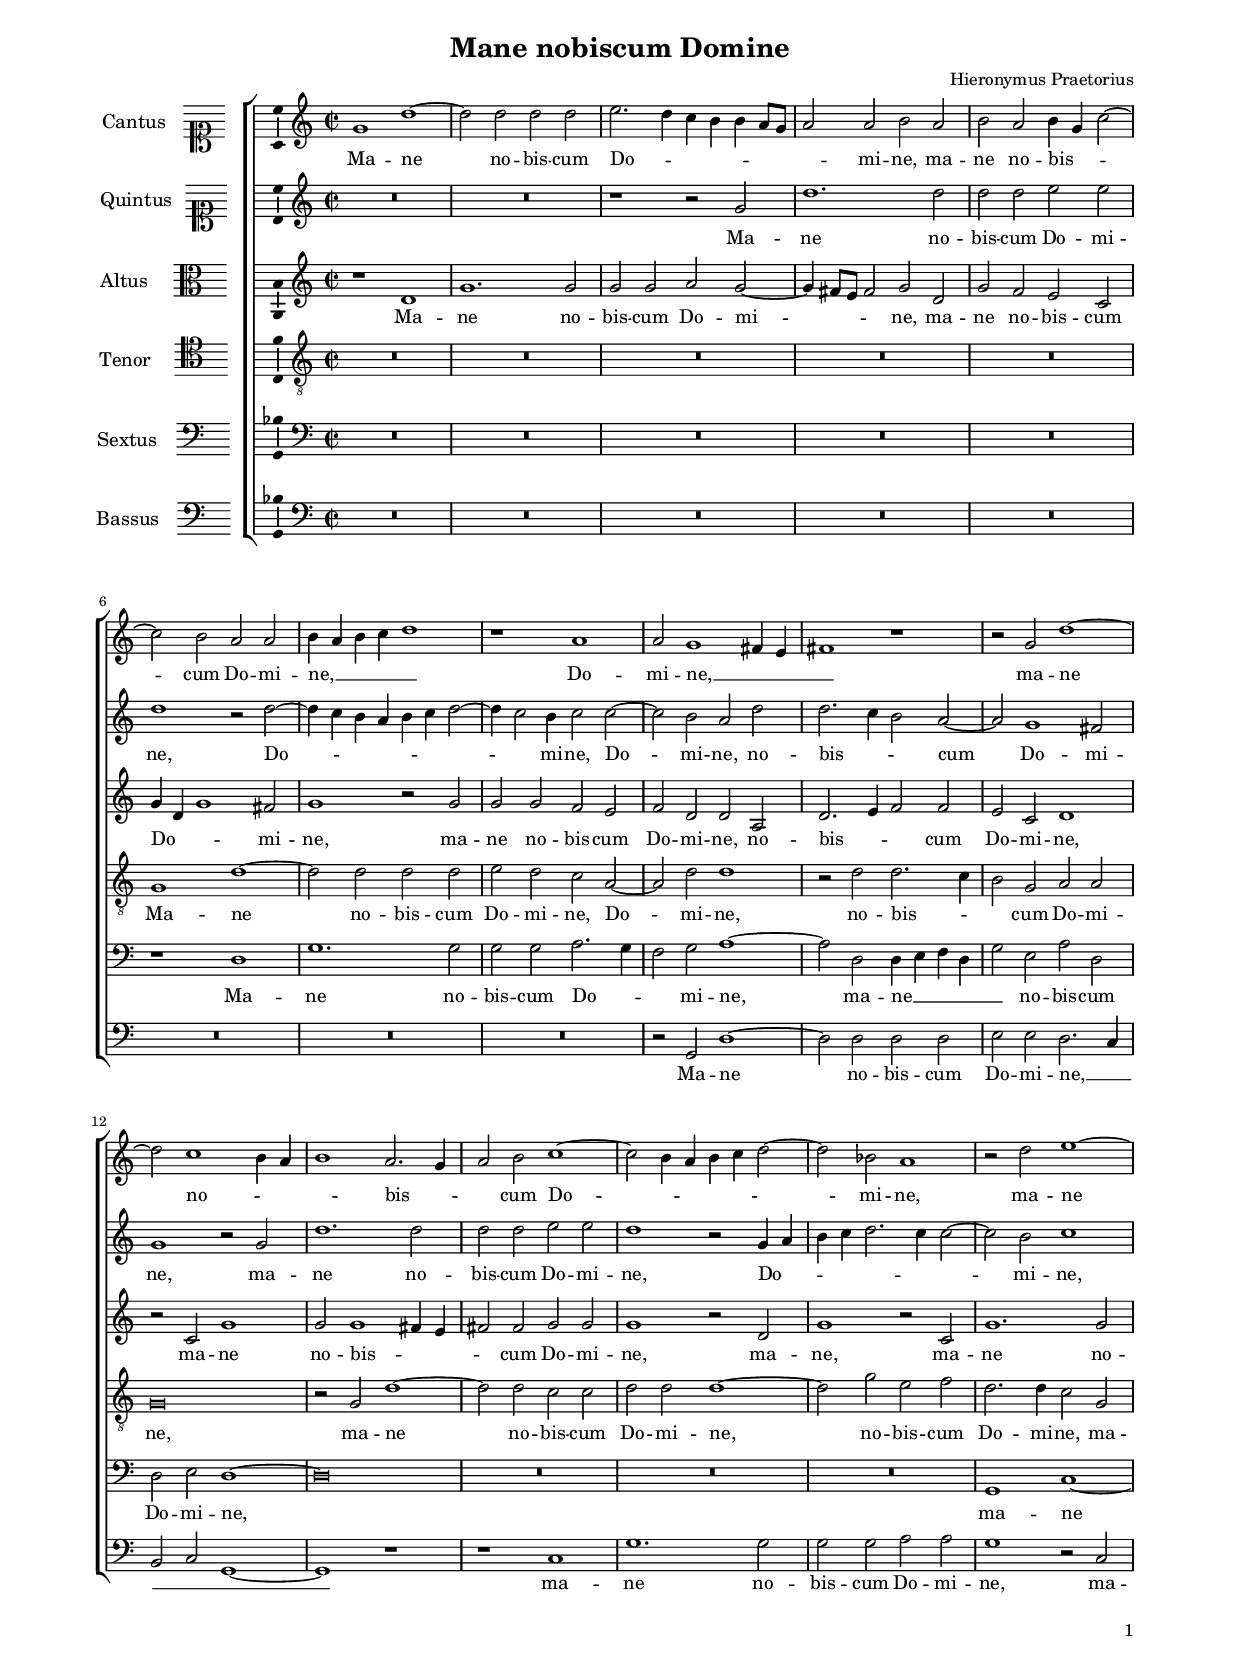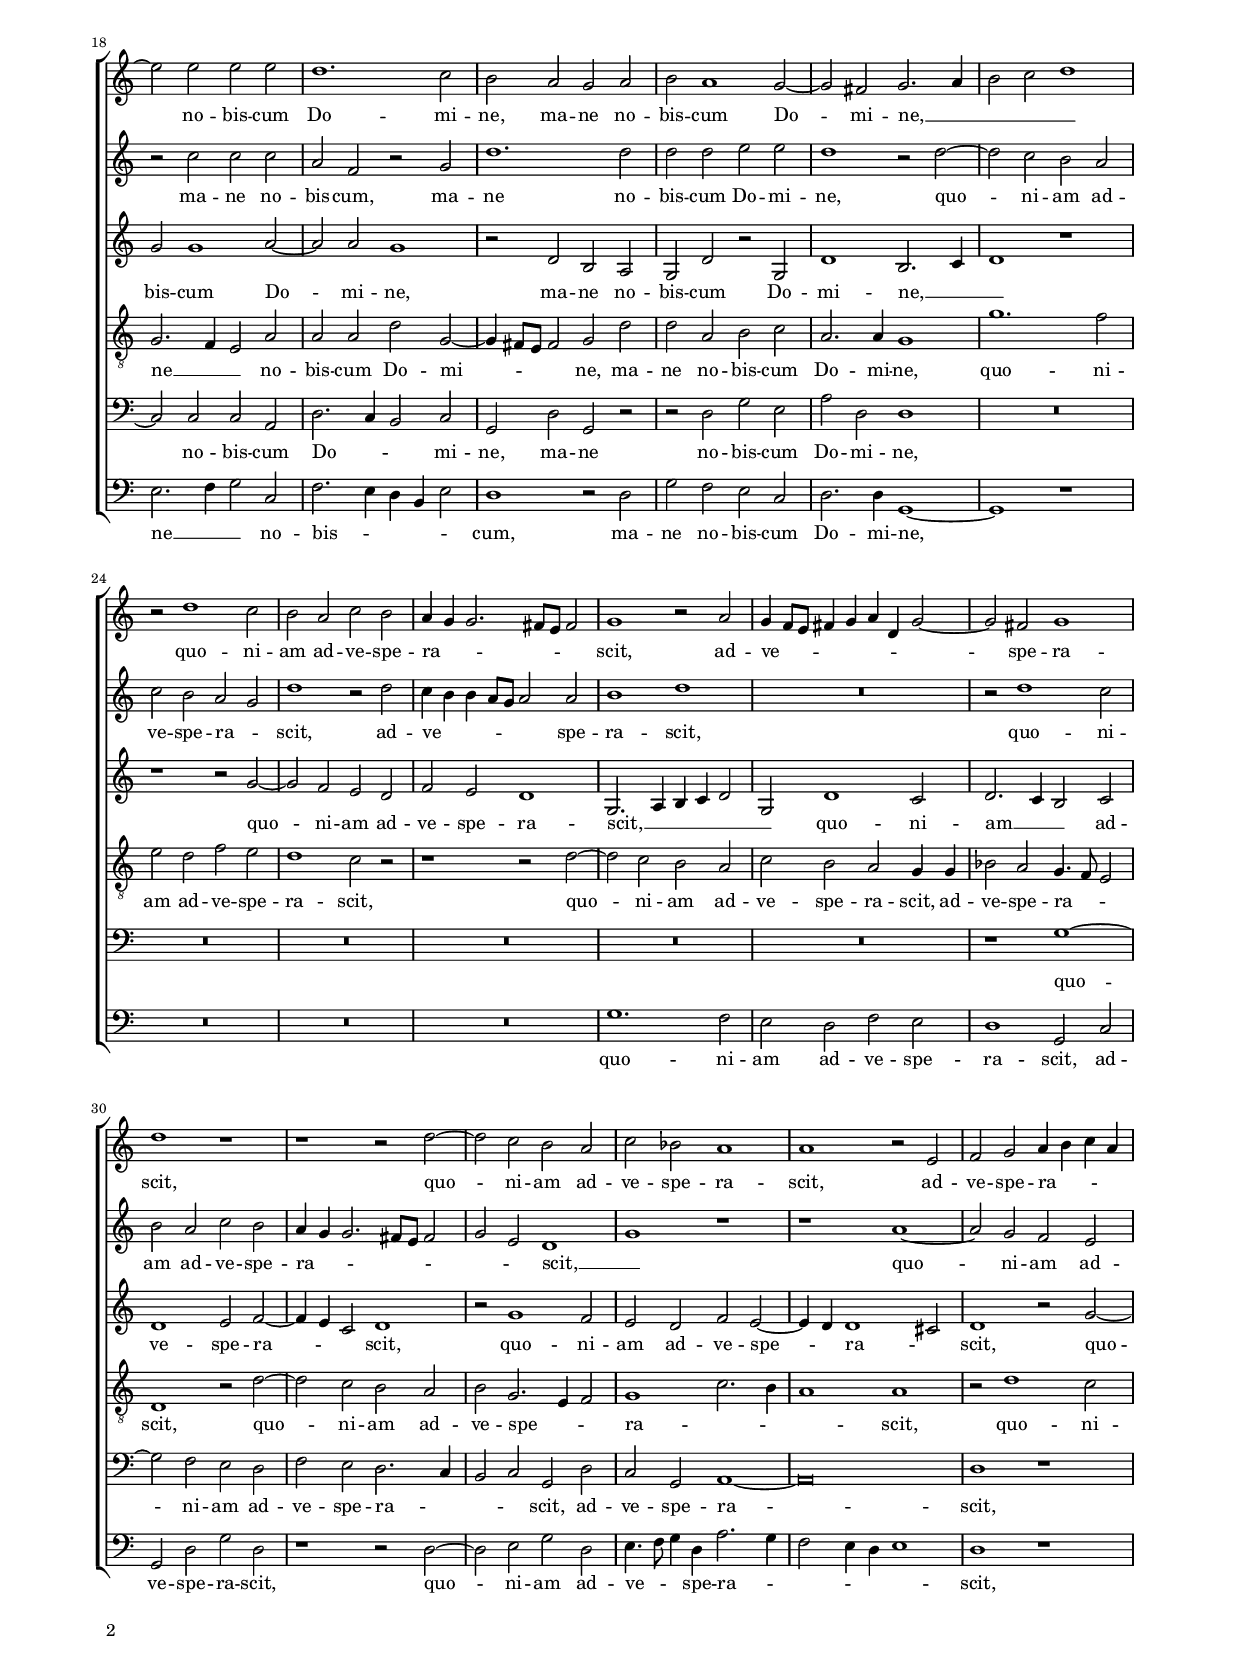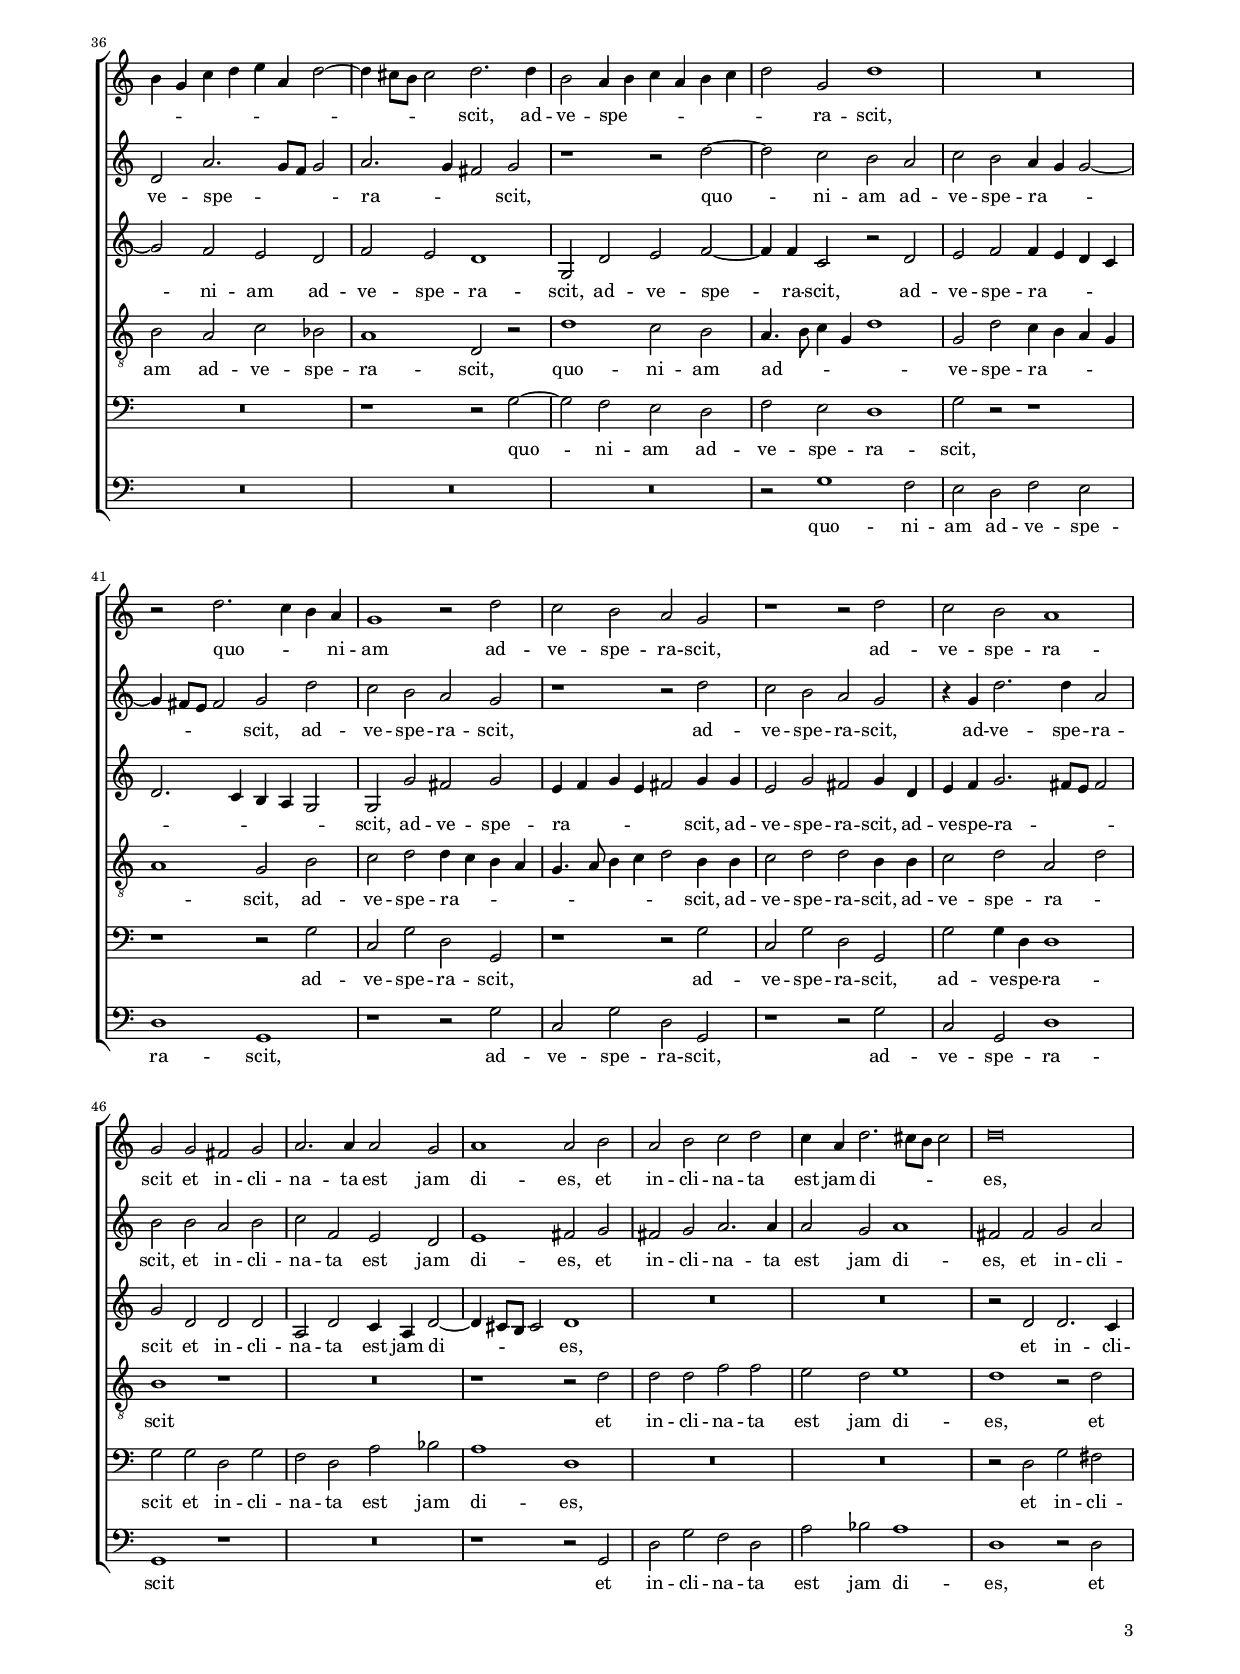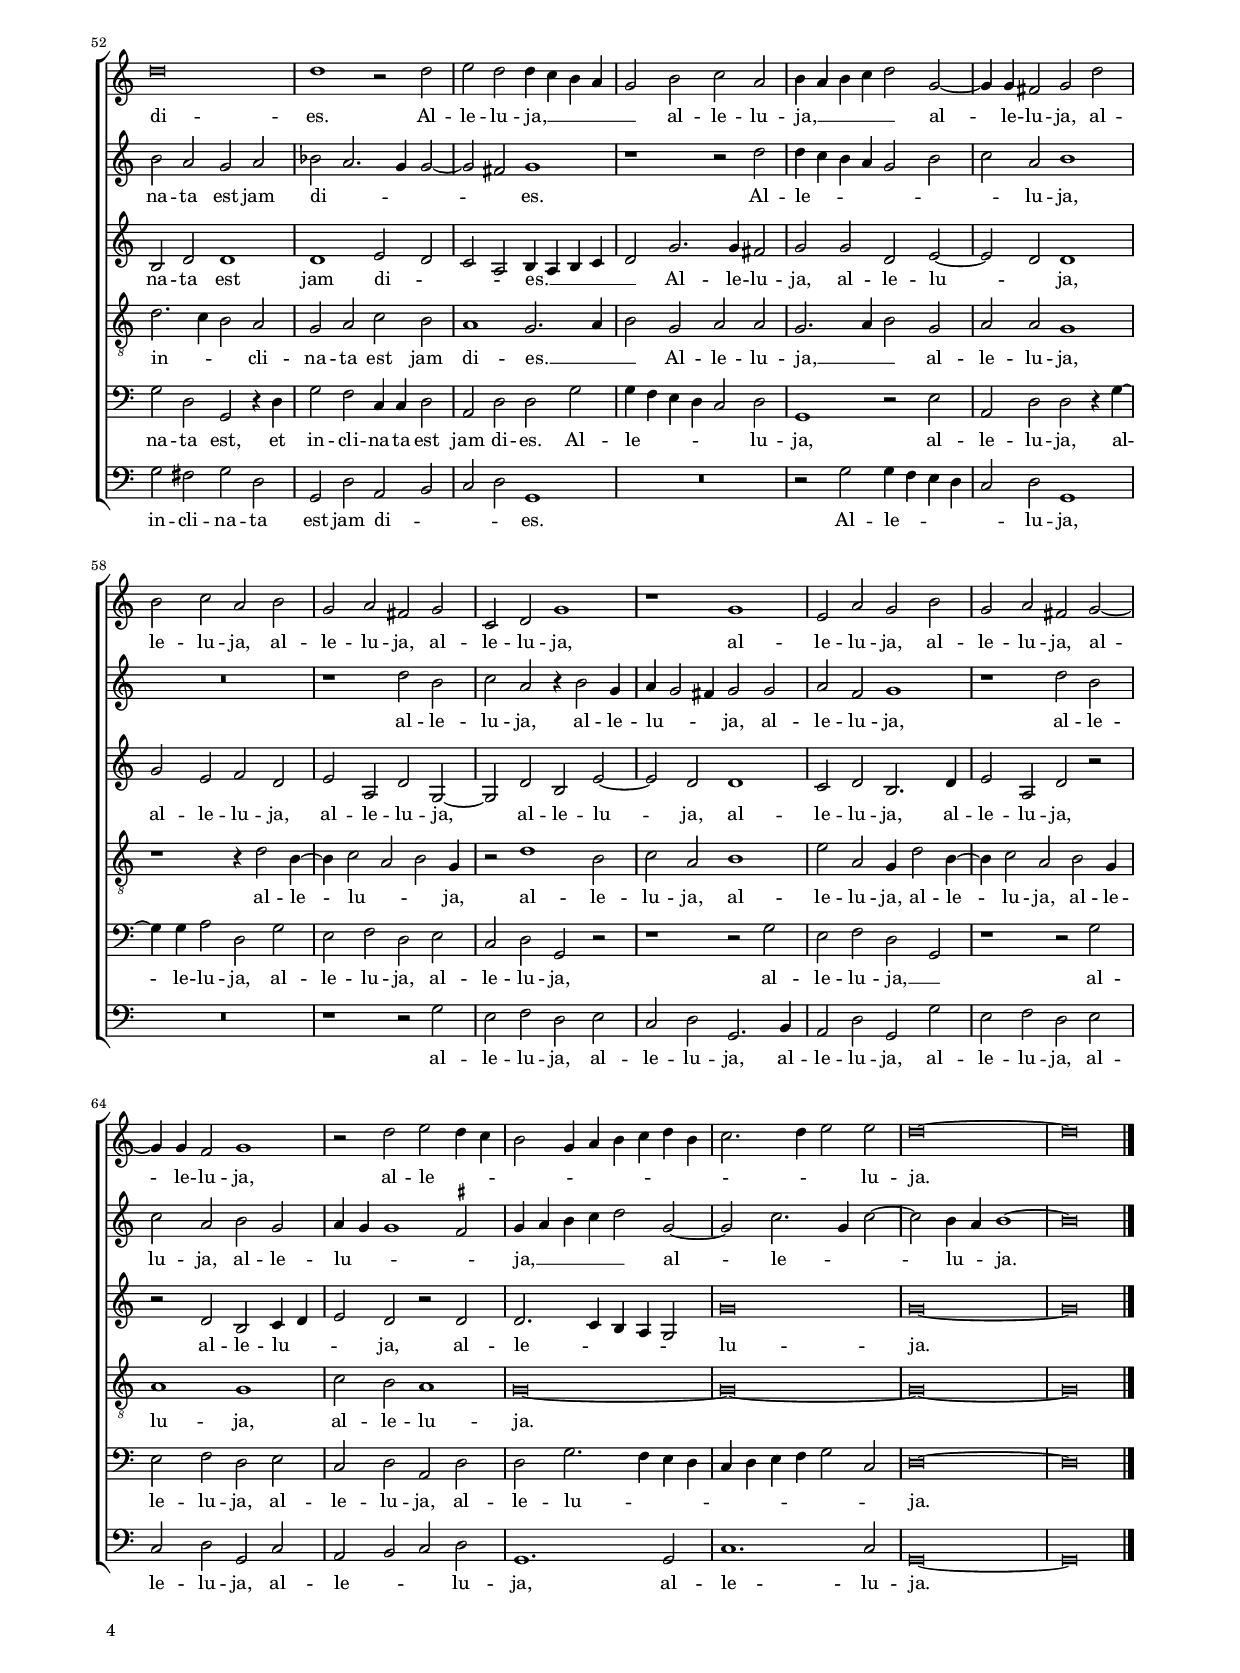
\header
{
  title="Mane nobiscum Domine"
  composer="Hieronymus Praetorius"
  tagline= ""
}

\version "2.24.2"
\language deutsch
#(set-global-staff-size 15)
% #(set-default-paper-size "letter")
#(ly:set-option 'point-and-click #f)


\paper
	{
	top-margin = 1.5 \cm
	bottom-margin = 1 \cm
	left-margin = 1.8 \cm
	right-margin = 1.8 \cm
	ragged-bottom = ##f
	ragged-last-bottom = ##f
	print-page-number = ##f
	system-system-spacing = #'((basic-distance . 16) (minimum-distance . 14) (padding . 5) (strechability . 250))
	oddFooterMarkup=\markup   \fill-line { "" \fromproperty #'page:page-number-string }
	evenFooterMarkup=\markup  \fill-line { \fromproperty #'page:page-number-string "" }
	last-bottom-spacing = #'((basic-distance . 12) (minimum-distance . 7) (padding . 4))
	systems-per-page = 3
%	page-count = 4
%	min-systems-per-page = 3
	}


global = {
	\key c \major
	\time 2/2 \set Score.measureLength = #(ly:make-moment 2/1)
	\skip 1*2*69 \bar "|."
	}

ficta = { \once \set suggestAccidentals = ##t }
	
forget = #(define-music-function (music) (ly:music?) #{
	\accidentalStyle forget
	$music
	\accidentalStyle default
	#})



incipitcantus = \markup { \score {
	{
	\set Staff.instrumentName = \markup { \fontsize #1 "Cantus" }
	\key c \major
	\clef soprano
	s4 \bar ""
	}
	\layout  {
	raggedright = ##t
	indent = 1.6 \cm
	line-width = 2.5 \cm
	\context { \Staff \remove Time_signature_engraver }
	\override Staff.Clef.Y-extent = #'(0 . 0)
	}} \hspace #1 }


incipitsextus = \markup { \score {
	{
	\set Staff.instrumentName = \markup { \fontsize #1 "Quintus" }
	\key c \major
	\clef soprano
	s4 \bar ""
	}
	\layout  {
	raggedright = ##t
	indent = 1.6 \cm
	line-width = 2.5 \cm
	\context { \Staff \remove Time_signature_engraver }
	\override Staff.Clef.Y-extent = #'(0 . 0)
	}} \hspace #1 }


incipitaltus = \markup { \score {
	{
	\set Staff.instrumentName = \markup { \fontsize #1 "Altus" }
	\key c \major
	\clef alto
	s4 \bar ""
	}
	\layout  {
	raggedright = ##t
	indent = 1.6 \cm
	line-width = 2.5 \cm
	\context { \Staff \remove Time_signature_engraver }
	\override Staff.Clef.Y-extent = #'(0 . 0)
	}} \hspace #1 }


incipittenor = \markup { \score {
	{
	\set Staff.instrumentName = \markup { \fontsize #1 "Tenor" }
	\key c \major
	\clef tenor
	s4 \bar ""
	}
	\layout  {
	raggedright = ##t
	indent = 1.6 \cm
	line-width = 2.5 \cm
	\context { \Staff \remove Time_signature_engraver }
	\override Staff.Clef.Y-extent = #'(0 . 0)
	}} \hspace #1 }


incipitquintus = \markup { \score {
	{
	\set Staff.instrumentName = \markup { \fontsize #1 "Sextus" }
	\key c \major
	\clef bass
	s4 \bar ""
	}
	\layout  {
	raggedright = ##t
	indent = 1.6 \cm
	line-width = 2.5 \cm
	\context { \Staff \remove Time_signature_engraver }
	\override Staff.Clef.Y-extent = #'(0 . 0)
	}} \hspace #1 }


incipitbassus = \markup { \score {
	{
	\set Staff.instrumentName = \markup { \fontsize #1 "Bassus" }
	\key c \major
	\clef bass
	s4 \bar ""
	}
	\layout  {
	raggedright = ##t
	indent = 1.6 \cm
	line-width = 2.5 \cm
	\context { \Staff \remove Time_signature_engraver }
	\override Staff.Clef.Y-extent = #'(0 . 0)
	}} \hspace #1 }


cantus =  \relative c''
	{
	g1 d'~
	d2 d d d
	e2. d4 c4 h h a8 g
	a2 a h a
%5
	h2 a h4 g c2~ |
	c2 h a a
	h4 a h c d1
	r1 a
	a2 g1 fis4 e
%10
	fis1 r |
	r2 g d'1~
	d2 c1 h4 a
	h1 a2. g4
	a2 h c1~
%15
	c2 h4 a h c d2~ |
	d2 b a1
	r2 d e1~
	e2 e e e
	d1. c2
%20
	h2 a g a |
	h2 a1 g2~
	g2 fis g2. a4
	h2 c d1
	r2 d1 c2
%25
	h2 a c h |
	a4 g g2. fis8 e fis2
	g1 r2 a
	g4 f8 e fis4 g a d, g2~
	g2 fis g1
%30
	d'1 r |
	r1 r2 d~
	d2 c h a
	c2 b a1
	a1 r2 e
%35
	f2 g a4 h c a |
	h4 g c d e a, d2~
	d4 cis8 h cis2 d2. d4
	h2 a4 h c a h c
	d2 g, d'1
%40
	R\breve |
	r2 d2. c4 h a
	g1 r2 d'
	c2 h a g
	r1 r2 d'
%45
	c2 h a1 |
	g2 g fis g
	a2. a4 a2 g
	a1 a2 h
	a2 h c d
%50
	c4 a d2. cis8 h cis2 |
	d\breve
	d\breve
	d1 r2 d
	e2 d d4 c h a
%55
	g2 h c a |
	h4 a h c d2 g,~
	g4 g fis2 g d'
	h2 c a h
	g2 a fis g
%60
	c,2 d g1 | % editorial
	r1 g   % editorial
	e2 a g2 h  % editorial
	g2 a fis2 g2~
	g4 g4 f2 g1
%65' 
	r2 d' e2 d4 c |
	h2 g4 a h c d h
	c2. d4 e2 e
	d\breve~
	d\breve |
	}


sextus = \relative c''
	{
	R\breve
	R\breve
	r1 r2 g
	d'1. d2
%5
	d2 d e e |
	d1 r2 d~
	d4 c h a h c d2~
	d4 c2 h4 c2 c~
	c2 h a d
%10
	d2. c4 h2 a~ |
	a2 g1 fis2
	g1 r2 g
	d'1. d2
	d2 d e e
%15
	d1 r2 g,4 a |
	h4 c d2. c4 c2~
	c2 h c1
	r2 c c c
	a2 f r g
%20
	d'1. d2 |
	d2 d e e
	d1 r2 d~
	d2 c h a
	c2 h a g
%25
	d'1 r2 d |
	c4 h h a8 g a2 a
	h1 d
	R\breve
	r2 d1 c2
%30
	h2 a c h |
	a4 g g2. fis8 e fis2
	g2 e d1
	g1 r
	r1 a~
%35
	a2 g f e |
	d2 a'2. g8 f g2
	a2. g4 fis2 g
	r1 r2 d'~
	d2 c h a
%40
	c2 h a4 g g2~ |
	g4 fis8 e fis2 g d'
	c2 h a g
	r1 r2 d'
	c2 h a g
%45
	r4 g d'2. d4 a2 |
	h2 h a h
	c2 f, e d
	e1 fis2 g
	fis2 g a2. a4
%50
	a2 g a1 |
	fis2 fis g a
	h2 a g a
	b2 a2. g4 g2~
	g2 fis g1
%55
	r1 r2 d' |
	d4 c h a g2 h
	c2 a h1
	R\breve
	r1 d2 h
%60
	c2 a r4 h2 g4 |
	a4 g2 fis4 g2 g
	a2 f g1
	r1 d'2 h
	c2 a h g
%65
	a4 g g1 \ficta fis2 |
	g4 a h c d2 g,~
	g2 c2. g4 c2~
	c2 h4 a h1~
	h\breve |
	}


altus =  \relative c'
	{
	r1 d
	g1. g2
	g2 g a g~
	g4 fis8 e fis2 g d
%5
	g2 f e c |
	g'4 d g1 fis2
	g1 r2 g
	g2 g f e
	f2 d d a
%10
	d2. e4 f2 f |
	e2 c d1
	r2 c g'1
	g2 g1 fis4 e
	fis2 fis g g
%15
	g1 r2 d |
	g1 r2 c,
	g'1. g2
	g2 g1 a2~
	a2 a g1
%20
	r2 d h a |
	g2 d' r g, |
	d'1 h2. c4
	d1 r
	r1 r2 g~
%25
	g2 f e d |
	f2 e d1
	g,2. a4 h c d2
	g,2 d'1 c2
	d2. c4 h2 c
%30
	d1 e2 f~ |
	f4 e c2 d1
	r2 g1 f2
	e2 d f e~
	e4 d d1 cis2
%35
	d1 r2 g~ |
	g2 f e d
	f2 e d1
	g,2 d' e f~
	f4 f c2 r d
%40
	e2 f f4 e d c |
	d2. c4 h a g2
	g2 g' fis g
	e4 f g e fis2 g4 g
	e2 g fis g4 d
%45
	e4 f g2. fis8 e fis2 |
	g2 d d d
	a2 d c4 a d2~
	d4 cis8 h cis2 d1
	R\breve
%50
	R\breve |
	r2 d d2. c4
	h2 d d1
	d1 e2 d
	c2 a h4 a h c
%55
	d2 g2. g4 fis2 |
	g2 g d e~
	e2 d d1
	g2 e f d
	e2 a, d g,~
%60
	g2 d' h e~ |
	e2 d d1
	c2 d h2. d4
	e2 a, d r
	r2 d h c4 d
%65
	e2 d r d |
	d2. c4 h a g2
	g'\breve
	g\breve~
	g\breve |
	}


tenor =  \relative c'
	{
	R\breve
	R\breve
	R\breve
	R\breve
%5
	R\breve |
	g1 d'~
	d2 d d d
	e2 d c a~
	a2 d d1
%10
	r2 d d2. c4 |
	h2 g a a
	g\breve
	r2 g d'1~
	d2 d c c
%15
	d2 d d1~ |
	d2 g e f
	d2. d4 c2 g
	g2. f4 e2 a
	a2 a d g,~
%20
	g4 fis8 e fis2 g d' |
	d2 a h c
	a2. a4 g1
	g'1. f2
	e2 d f e
%25
	d1 c2 r |
	r1 r2 d~
	d2 c h a
	c2 h a g4 g
	b2 a g4. f8 e2
%30
	d1 r2 d'~ |
	d2 c h a
	h2 g2. e4 f2
	g1 c2. h4
	a1 a
%35
	r2 d1 c2 |
	h2 a c b
	a1 d,2 r
	d'1 c2 h
	a4. h8 c4 g d'1
%40
	g,2 d' c4 h a g |
	a1 g2 h
	c2 d d4 c h a
	g4. a8 h4 c d2 h4 h
	c2 d d h4 h
%45
	c2 d a d |
	h1 r
	R\breve
	r1 r2 d
	d2 d f f
%50
	e2 d e1 |
	d1 r2 d
	d2. c4 h2 a
	g2 a c h
	a1 g2. a4
%55
	h2 g a a |
	g2. a4 h2 g
	a2 a g1
	r1 r4 d'2 h4~
	h4 c2 a h g4
%60
	r2 d'1 h2 |
	c2 a h1
	e2 a, g4 d'2 h4~
	h4 c2 a h g4
	a1 g
%65
	c2 h a1 |
	g\breve~
	g\breve~
	g\breve~
	g\breve |
	}


quintus  =  \relative c
	{
	R\breve
	R\breve
	R\breve
	R\breve
%5
	R\breve |
	r1 d
	g1. g2
	g2 g a2. g4
	f2 g a1~
%10
	a2 d, d4 e f d |
	g2 e a d,
	d2 e d1~
	d\breve
	R\breve
%15
	R\breve |
	R\breve
	g,1 c~
	c2 c c a
	d2. c4 h2 c
%20
	g2 d' g, r |
	r2 d' g e
	a2 d, d1
	R\breve
	R\breve
%25
	R\breve |
	R\breve
	R\breve
	R\breve
	r1 g~
%30
	g2 f e d |
	f2 e d2. c4
	h2 c g d'	
	c2 g a1~
	a\breve
%35
	d1 r |
	R\breve
	r1 r2 g~
	g2 f e d
	f2 e d1
%40
	g2 r r1 |
	r1 r2 g
	c,2 g' d g,
	r1 r2 g'
	c,2 g' d g,
%45
	g'2 g4 d d1 |
	g2 g d g
	f2 d a' b
	a1 d,
	R\breve
%50
	R\breve |
	r2 d g fis
	g2 d g, r4 d'
	g2 f c4 c d2
	a2 d d g
%55
	g4 f e d c2 d |
	g,1 r2 e'
	a,2 d d r4 g~
	g4 g a2 d, g
	e2 f d e
%60
	c2 d g, r |
	r1 r2 g'
	e2 f d g,
	r1 r2 g'
	e2 f d e
%65
	c2 d a d |
	d2 g2. f4 e d
	c4 d e f g2 c,
	d\breve~
	d\breve |
	}


bassus  =  \relative c
	{
	R\breve
	R\breve
	R\breve
	R\breve
%5
	R\breve |
	R\breve
	R\breve
	R\breve
	r2 g d'1~
%10
	d2 d d d |
	e2 e d2. c4
	h2 c g1~
	g1 r
	r1 c
%15
	g'1. g2 |
	g2 g a a
	g1 r2 c,
	e2. f4 g2 c,
	f2. e4 d h e2
%20
	d1 r2 d |
	g2 f e c
	d2. d4 g,1~
	g1 r
	R\breve
%25
	R\breve |
	R\breve
	g'1. f2
	e2 d f e
	d1 g,2 c
%30
	g2 d' g d |
	r1 r2 d~
	d2 e g d
	e4. f8 g4 d a'2. g4
	f2 e4 d e1
%35
	d1 r |
	R\breve
	R\breve
	R\breve
	r2 g1 f2
%40
	e2 d f e |
	d1 g,
	r1 r2 g'
	c,2 g' d g,
	r1 r2 g'
%45
	c,2 g d'1 |
	g,1 r
	R\breve
	r1 r2 g
	d' g f d
%50
	a'2 b a1 |
	d,1 r2 d
	g2 fis g d
	g,2 d' a h
	c2 d g,1
%55
	R\breve |
	r2 g' g4 f e d
	c2 d g,1
	R\breve
	r1 r2 g'
%60
	e2 f d e |
	c2 d g,2. h4
	a2 d g, g'
	e2 f d e
	c2 d g, c
%65
	a2 h c d |
	g,1. g2
	c1. c2
	g\breve~
	g\breve |
	}


lyricscantus = \lyricmode {
	Ma -- ne no -- bis -- cum Do -- _ _ _ _ _ _ _ mi -- ne,
	ma -- ne no -- bis -- _ _ cum Do -- mi -- ne, __ _ _ _ _
	Do -- mi -- ne, __ _ _ _
	ma -- ne no -- _ _ _ bis -- _ _ cum Do -- _ _ _ _ _ mi -- ne,
	ma -- ne no -- bis -- cum Do -- mi -- ne,
	ma -- ne no -- bis -- cum Do -- mi -- ne, __ _ _ _ _
	quo -- ni -- am ad -- ve -- spe -- ra -- _ _ _ _ _ scit,
	ad -- ve -- _ _ _ _ _ _ _ spe -- ra -- scit,
	quo -- ni -- am ad -- ve -- spe -- ra -- scit,
	ad -- ve -- spe -- ra -- _ _ _ _ _ _ _ _ _ _ _ _ _ scit,
	ad -- ve -- spe -- _ _ _ _ _ _ ra -- scit,
	quo -- _ _ ni -- am ad -- ve -- spe -- ra -- scit,
	ad -- ve -- spe -- ra -- scit
	et in -- cli -- na -- ta est jam di -- es,
	et in -- cli -- na -- ta est jam di -- _ _ _ es,
	di -- es.
	Al -- le -- lu -- ja, __ _ _ _ _ 
	al -- le -- lu -- ja, __ _ _ _ _
	al -- le -- lu -- ja,
	al -- le -- lu -- ja,
	al -- le -- lu -- ja,
	al -- le -- lu -- ja,
	al -- le -- lu -- ja,
	al -- le -- lu -- ja,
	al -- le -- lu -- ja,
	al -- le -- _ _ _ _ _ _ _ _ _ _ _ _ lu -- ja.
	}


lyricssextus = \lyricmode {
	Ma -- ne no -- bis -- cum Do -- mi -- ne,
	Do -- _ _ _ _ _ _ _ mi -- ne,
	Do -- mi -- ne,
	no -- bis -- _ _ cum Do -- mi -- ne,
	ma -- ne no -- bis -- cum Do -- mi -- ne,
	Do -- _ _ _ _ _ _ mi -- ne,
	ma -- ne no -- bis -- cum,
	ma -- ne no -- bis -- cum Do -- mi -- ne,
	quo -- ni -- am ad -- ve -- spe -- ra -- _ scit,
	ad -- ve -- _ _ _ _ _ spe -- ra -- scit,
	quo -- ni -- am ad -- ve -- spe -- ra -- _ _ _ _ _ _ _ scit, __ _
	quo -- ni -- am ad -- ve -- spe -- _ _ _ ra -- _ _ scit,
	quo -- ni -- am ad -- ve -- spe -- ra -- _ _ _ _ _ scit,
	ad -- ve -- spe -- ra -- scit,
	ad -- ve -- spe -- ra -- scit,
	ad -- ve -- spe -- ra -- scit,
	et in -- cli -- na -- ta est jam di -- es,
	et in -- cli -- na -- ta est jam di -- es,
	et in -- cli -- na -- ta est jam di -- _ _ _ _ es.
	Al -- le -- _ _ _ _ _ _ lu -- ja,
	al -- le -- lu -- ja,
	al -- le -- lu -- _ _ ja,
	al -- le -- lu -- ja,
	al -- le -- lu -- ja,
	al -- le -- lu -- _ _ _ ja, __ _ _ _ _
	al -- le -- _ _ lu -- _ ja.
	}


lyricsaltus = \lyricmode {
	Ma -- ne no -- bis -- cum Do -- mi -- _ _ _ ne,
	ma -- ne no -- bis -- cum Do -- _ _ mi -- ne,
	ma -- ne no -- bis -- cum Do -- mi -- ne,
	no -- bis -- _ _ cum Do -- mi -- ne,
	ma -- ne no -- bis -- _ _ _ cum Do -- mi -- ne,
	ma -- ne,
	ma -- ne no -- bis -- cum Do -- mi -- ne,
	ma -- ne no -- bis -- cum Do -- mi -- ne, __ _ _
	quo -- ni -- am ad -- ve -- spe -- ra -- scit, __ _ _ _ _ _
	quo -- ni -- am __ _ _ ad -- ve -- spe -- ra -- _ _ scit,
	quo -- ni -- am ad -- ve -- spe -- _ ra -- _ scit,
	quo -- ni -- am ad -- ve -- spe -- ra -- scit,
	ad -- ve -- spe -- ra -- scit,
	ad -- ve -- spe -- ra -- _ _ _ _ _ _ _ _ scit,
	ad -- ve -- spe -- ra -- _ _ _ _ scit,
	ad -- ve -- spe -- ra -- scit,
	ad -- ve -- spe -- ra -- _ _ _ scit
	et in -- cli -- na -- ta est jam di -- _ _ _ es,
	et in -- cli -- na -- ta est jam di -- _ _ _ es. __ _ _ _ _
	Al -- le -- lu -- ja,
	al -- le -- lu -- _ ja,
	al -- le -- lu -- ja,
	al -- le -- lu -- ja,
	al -- le -- lu -- ja,
	al -- le -- lu -- ja,
	al -- le -- lu -- ja,
	al -- le -- lu -- _ _ ja,
	al -- le -- _ _ _ _ lu -- ja.
	}
	

lyricstenor = \lyricmode {
	Ma -- ne no -- bis -- cum Do -- mi -- ne,
	Do -- mi -- ne,
	no -- bis -- _ _ cum Do -- mi -- ne,
	ma -- ne no -- bis -- cum Do -- mi -- ne,
	no -- bis -- cum Do -- mi -- ne,
	ma -- ne __ _ _ no -- bis -- cum Do -- mi -- _ _ _ ne,
	ma -- ne no -- bis -- cum Do -- mi -- ne,
	quo -- ni -- am ad -- ve -- spe -- ra -- scit,
	quo -- ni -- am ad -- ve -- spe -- ra -- scit,
	ad -- ve -- spe -- ra -- _ _ scit,
	quo -- ni -- am ad -- ve -- spe -- _ _ ra -- _ _ _ scit,
	quo -- ni -- am ad -- ve -- spe -- ra -- scit,
	quo -- ni -- am ad -- _ _ _ _ ve -- spe -- ra -- _ _ _ _ scit,
	ad -- ve -- spe -- ra -- _ _ _ _ _ _ _ _ scit,
	ad -- ve -- spe -- ra -- scit,
	ad -- ve -- spe -- ra -- _ scit
	et in -- cli -- na -- ta est jam di -- es,
	et in -- _ _ cli -- na -- ta est jam di -- es. __ _ _ 
	Al -- le -- lu -- ja, __ _ _
	al -- le -- lu -- ja,
	al -- le -- lu -- _ _ ja,
	al -- le -- lu -- ja,
	al -- le -- lu -- ja,
	al -- le -- lu -- ja,
	al -- le -- lu -- ja,
	al -- le -- lu -- ja.
	}


lyricsquintus = \lyricmode {
	Ma -- ne no -- bis -- cum Do -- _ _ mi -- ne,
	ma -- ne __ _ _ _ _ no -- bis -- cum Do -- mi -- ne,
	ma -- ne no -- bis -- cum Do -- _ _ mi -- ne,
	ma -- ne no -- bis -- cum Do -- mi -- ne,
	quo -- ni -- am ad -- ve -- spe -- ra -- _ _ _ scit,
	ad -- ve -- spe -- ra -- scit,
	quo -- ni -- am ad -- ve -- spe -- ra -- scit,
	ad -- ve -- spe -- ra -- scit,
	ad -- ve -- spe -- ra -- scit,
	ad -- ve -- spe -- ra -- scit
	et in -- cli -- na -- ta est jam di -- es,
	et in -- cli -- na -- ta est,
	et in -- cli -- na -- ta est jam di -- es.
	Al -- le -- _ _ _ _ lu -- ja,
	al -- le -- lu -- ja,
	al -- le -- lu -- ja,
	al -- le -- lu -- ja,
	al -- le -- lu -- ja,
	al -- le -- lu -- ja, __ _
	al -- le -- lu -- ja,
	al -- le -- lu -- ja,
	al -- le -- lu -- _ _ _ _ _ _ _ _ _ ja.
	}


lyricsbassus = \lyricmode {
	Ma -- ne no -- bis -- cum Do -- mi -- ne, __ _ _ _ _
	ma -- ne no -- bis -- cum Do -- mi -- ne,
	ma -- ne __ _ _ no -- bis -- _ _ _ _ cum,
	ma -- ne no -- bis -- cum Do -- mi -- ne,
	quo -- ni -- am ad -- ve -- spe -- ra -- scit,
	ad -- ve -- spe -- ra -- scit,
	quo -- ni -- am ad -- ve -- _ _ spe -- ra -- _ _ _ _ _ scit,
	quo -- ni -- am ad -- ve -- spe -- ra -- scit,
	ad -- ve -- spe -- ra -- scit,
	ad -- ve -- spe -- ra -- scit
	et in -- cli -- na -- ta est jam di -- es,
	et in -- cli -- na -- ta est jam di -- _ _ _ es.
	Al -- le -- _ _ _ _ lu -- ja,
	al -- le -- lu -- ja,
	al -- le -- lu -- ja,
	al -- le -- lu -- ja,
	al -- le -- lu -- ja,
	al -- le -- lu -- ja,
	al -- le -- _ _ lu -- ja,
	al -- le -- lu -- ja.
	}


\score
{  
	\transpose c c {
	\new ChoirStaff \with { \override StaffGrouper.staff-staff-spacing.basic-distance = #12 }
	<<

	\new Staff << \global
	\new Voice="v1" {
		\set Staff.instrumentName=\incipitcantus
		\set Staff.midiInstrument = "reed organ"
		\clef violin
		\cantus }
	\new Lyrics \lyricsto "v1" {\lyricscantus }
	>>


	\new Staff << \global
	\new Voice="v6" {
		\set Staff.instrumentName=\incipitsextus
		\set Staff.midiInstrument = "reed organ"
		\clef violin 
		\sextus}
	\new Lyrics \lyricsto "v6" {\lyricssextus }
	>>


	\new Staff << \global
	\new Voice="v2" {
		\set Staff.instrumentName=\incipitaltus
		\set Staff.midiInstrument = "reed organ"
		\clef violin 
		\altus}
	\new Lyrics \lyricsto "v2" {\lyricsaltus }
	>>


	\new Staff << \global
	\new Voice="v3" {
		\set Staff.instrumentName=\incipittenor
		\set Staff.midiInstrument = "reed organ"
		\clef "G_8"
		\tenor }
	\new Lyrics \lyricsto "v3" {\lyricstenor }
	>>


	\new Staff << \global
	\new Voice="v5" {
		\set Staff.instrumentName=\incipitquintus
		\set Staff.midiInstrument = "reed organ"
		\clef bass
		\quintus}
	\new Lyrics \lyricsto "v5" {\lyricsquintus }
	>>


	\new Staff << \global
	\new Voice="v4" {
		\set Staff.instrumentName=\incipitbassus
		\set Staff.midiInstrument = "reed organ"
		\clef bass 
		\bassus }
	\new Lyrics \lyricsto "v4" {\lyricsbassus}
	>>

	>>
	} % transpose

	\layout
	{
	indent = 2.5 \cm
%	\context { \Lyrics \override VerticalAxisGroup.nonstaff-relatedstaff-spacing.padding = #2 }
%	\context { \Lyrics \override LyricText.font-size = #1 }
	\context { \Staff \override TimeSignature.break-visibility = #end-of-line-invisible }
	\context { \Staff \consists Ambitus_engraver }
	\context { \Score \override BarNumber.padding = #2 }
	\context { \Voice \override NoteHead.style = #'baroque }
	}

\midi
	{
	\tempo 2 = 90
	}

}


% EOF
